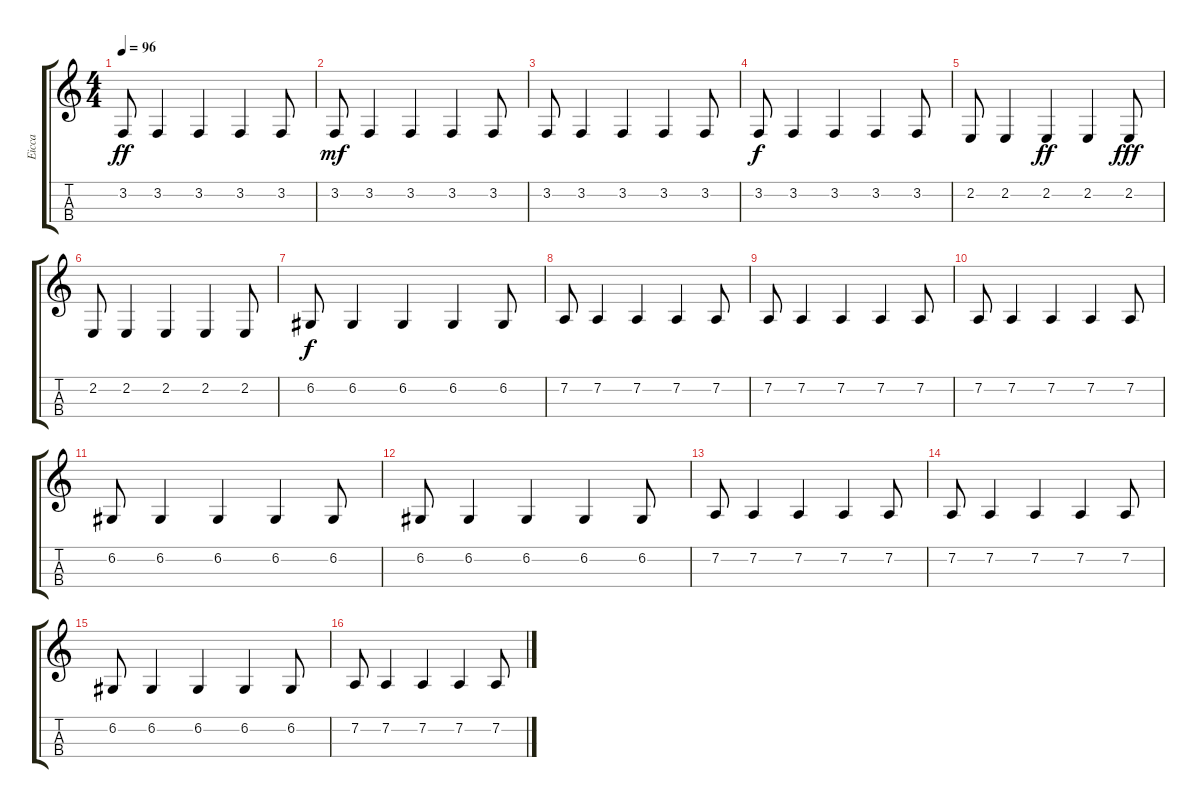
\track ("Eicca" "Eicca") {instrument cello}
\staff {score tabs}
\tuning (A3 D3 G2 C2) {hide}
\ts (4 4)
\tempo 96
\clef g2
\ks c
3.2.8{dy ff} 3.2.4 3.2.4 3.2.4 3.2.8 |
3.2.8{dy mf} 3.2.4 3.2.4 3.2.4 3.2.8 |
3.2.8 3.2.4 3.2.4 3.2.4 3.2.8 |
3.2.8{dy f} 3.2.4 3.2.4 3.2.4 3.2.8 |
2.2.8 2.2.4 2.2.4{dy ff} 2.2.4 2.2.8{dy fff} |
2.2.8 2.2.4 2.2.4 2.2.4 2.2.8 |
6.2.8{dy f} 6.2.4 6.2.4 6.2.4 6.2.8 |
7.2.8 7.2.4 7.2.4 7.2.4 7.2.8 |
7.2.8 7.2.4 7.2.4 7.2.4 7.2.8 |
7.2.8 7.2.4 7.2.4 7.2.4 7.2.8 |
6.2.8 6.2.4 6.2.4 6.2.4 6.2.8 |
6.2.8 6.2.4 6.2.4 6.2.4 6.2.8 |
7.2.8 7.2.4 7.2.4 7.2.4 7.2.8 |
7.2.8 7.2.4 7.2.4 7.2.4 7.2.8 |
6.2.8 6.2.4 6.2.4 6.2.4 6.2.8 |
7.2.8 7.2.4 7.2.4 7.2.4 7.2.8
